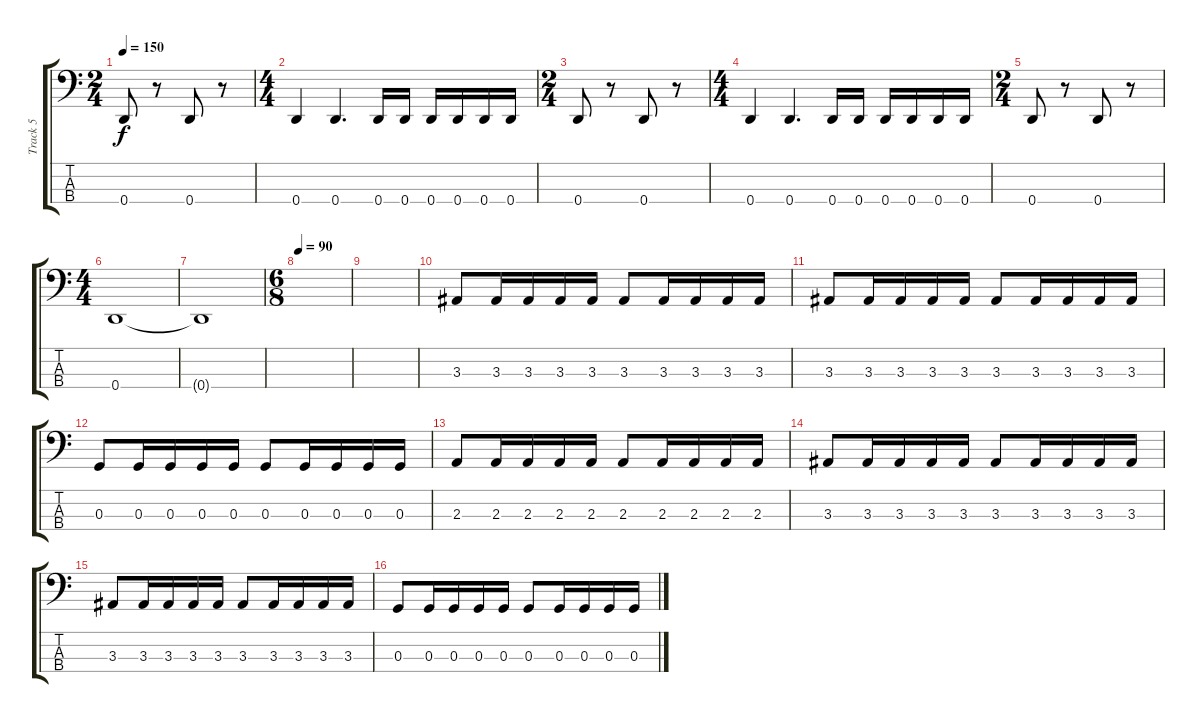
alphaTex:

\track ("Track 5" "Track 5") {instrument electricbasspick}
\staff {score tabs}
\tuning (F2 C2 G1 D1) {hide}
\ts (2 4)
\tempo 150
\clef f4
\ks c
0.4.8{dy f} r.8 0.4.8 r.8 |
\ts (4 4)
0.4.4 0.4.4{d} 0.4.16 0.4.16 0.4.16 0.4.16 0.4.16 0.4.16 |
\ts (2 4)
0.4.8 r.8 0.4.8 r.8 |
\ts (4 4)
0.4.4 0.4.4{d} 0.4.16 0.4.16 0.4.16 0.4.16 0.4.16 0.4.16 |
\ts (2 4)
0.4.8 r.8 0.4.8 r.8 |
\ts (4 4)
0.4.1 |
0.4{t}.1 |
\ts (6 8)
\tempo 90
|
|
3.3.8 3.3.16 3.3.16 3.3.16 3.3.16 3.3.8 3.3.16 3.3.16 3.3.16 3.3.16 |
3.3.8 3.3.16 3.3.16 3.3.16 3.3.16 3.3.8 3.3.16 3.3.16 3.3.16 3.3.16 |
0.3.8 0.3.16 0.3.16 0.3.16 0.3.16 0.3.8 0.3.16 0.3.16 0.3.16 0.3.16 |
2.3.8 2.3.16 2.3.16 2.3.16 2.3.16 2.3.8 2.3.16 2.3.16 2.3.16 2.3.16 |
3.3.8 3.3.16 3.3.16 3.3.16 3.3.16 3.3.8 3.3.16 3.3.16 3.3.16 3.3.16 |
3.3.8 3.3.16 3.3.16 3.3.16 3.3.16 3.3.8 3.3.16 3.3.16 3.3.16 3.3.16 |
0.3.8 0.3.16 0.3.16 0.3.16 0.3.16 0.3.8 0.3.16 0.3.16 0.3.16 0.3.16
